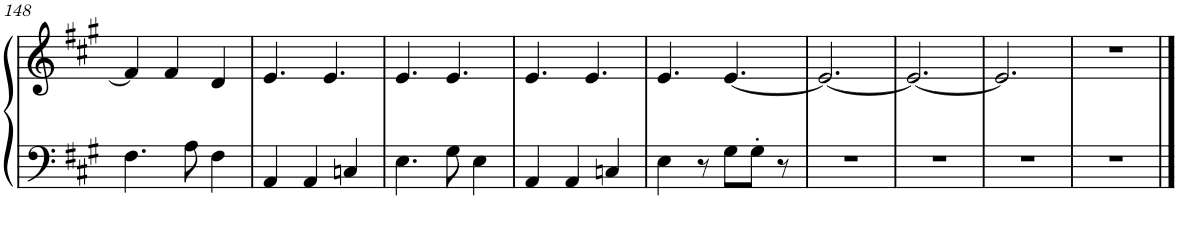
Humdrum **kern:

**kern	**kern
*part1	*part1
*staff2	*staff1
*I"Grand Piano	*
*I'Pno.	*
!!LO:PB:g=z
*clefF4	*clefG2
*k[f#c#g#]	*k[f#c#g#]
*M6/8	*M6/8
=148	=148
4.F#\	4f#/]
.	4f#/
8A\	.
4F#\	4d/
=149	=149
4AA/	4.e/
4AA/	.
.	4.e/
4Cn/	.
=150	=150
4.E\	4.e/
8G#\	4.e/
4E\	.
=151	=151
4AA/	4.e/
4AA/	.
.	4.e/
4Cn/	.
=152	=152
4E\	4.e/
8r	.
8G#\L	[4.e/
8G#'\J	.
8r	.
=153	=153
2.r	2.e/_
=154	=154
2.r	2.e/_
=155	=155
2.r	2.e/]
=156	=156
2.r	2.r
==	==
*-	*-
